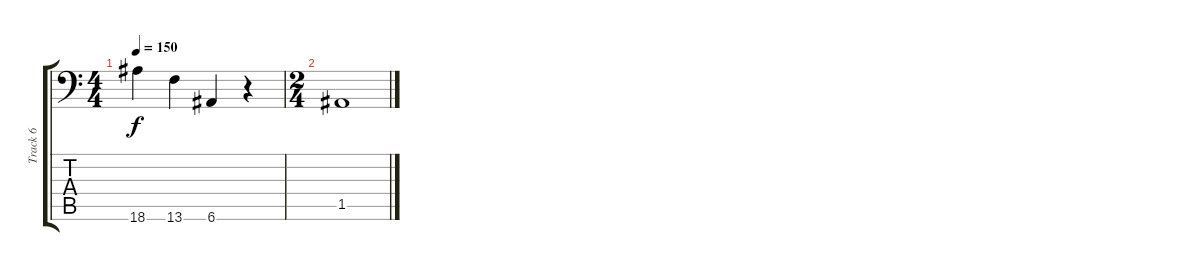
\track ("Track 6" "Track 6") {instrument electricbassfinger}
\staff {score tabs}
\tuning (E3 B2 G2 D2 A1 E1) {hide}
\ts (4 4)
\tempo 150
\clef f4
\ks c
18.6.4{dy f} 13.6.4 6.6.4 r.4{volume 3} |
\ts (2 4)
1.5.1
